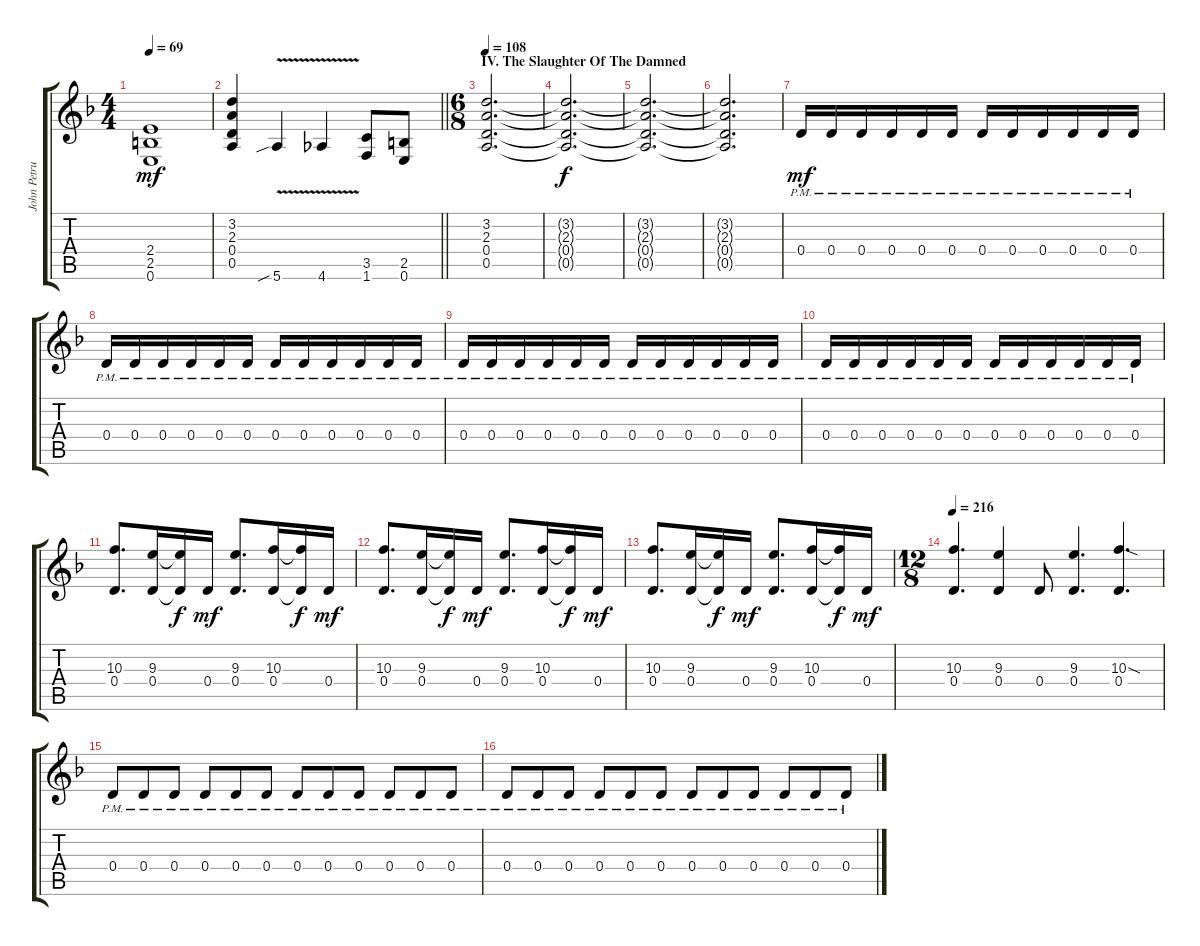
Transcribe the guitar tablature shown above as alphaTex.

\track ("John Petrucci - Guitar" "John Petru") {instrument distortionguitar}
\staff {score tabs}
\tuning (E4 B3 G3 D3 A2 E2) {hide}
\ts (4 4)
\tempo 69
\clef g2
\ks dminor
(2.4 2.5 0.6).1{dy mf} |
\barLineRight lightlight
(3.2 2.3 0.4 0.5).4 5.6{v sib}.4 4.6{v}.4 (3.5 1.6).8 (2.5 0.6).8 |
\ts (6 8)
\section ("" "IV. The Slaughter Of The Damned")
\tempo 108
(3.2 2.3 0.4 0.5).2{d} |
(3.2{t} 2.3{t} 0.4{t} 0.5{t}).2{d dy f} |
(3.2{t} 2.3{t} 0.4{t} 0.5{t}).2{d} |
(3.2{t} 2.3{t} 0.4{t} 0.5{t}).2{d} |
0.4{pm}.16{dy mf} 0.4{pm}.16 0.4{pm}.16 0.4{pm}.16 0.4{pm}.16 0.4{pm}.16 0.4{pm}.16 0.4{pm}.16 0.4{pm}.16 0.4{pm}.16 0.4{pm}.16 0.4{pm}.16 |
0.4{pm}.16 0.4{pm}.16 0.4{pm}.16 0.4{pm}.16 0.4{pm}.16 0.4{pm}.16 0.4{pm}.16 0.4{pm}.16 0.4{pm}.16 0.4{pm}.16 0.4{pm}.16 0.4{pm}.16 |
0.4{pm}.16 0.4{pm}.16 0.4{pm}.16 0.4{pm}.16 0.4{pm}.16 0.4{pm}.16 0.4{pm}.16 0.4{pm}.16 0.4{pm}.16 0.4{pm}.16 0.4{pm}.16 0.4{pm}.16 |
0.4{pm}.16 0.4{pm}.16 0.4{pm}.16 0.4{pm}.16 0.4{pm}.16 0.4{pm}.16 0.4{pm}.16 0.4{pm}.16 0.4{pm}.16 0.4{pm}.16 0.4{pm}.16 0.4{pm}.16 |
(10.3 0.4).8{d} (9.3 0.4).16 (9.3{t} 0.4{t}).16{dy f} 0.4.16{dy mf} (9.3 0.4).8{d} (10.3 0.4).16 (10.3{t} 0.4{t}).16{dy f} 0.4.16{dy mf} |
(10.3 0.4).8{d} (9.3 0.4).16 (9.3{t} 0.4{t}).16{dy f} 0.4.16{dy mf} (9.3 0.4).8{d} (10.3 0.4).16 (10.3{t} 0.4{t}).16{dy f} 0.4.16{dy mf} |
(10.3 0.4).8{d} (9.3 0.4).16 (9.3{t} 0.4{t}).16{dy f} 0.4.16{dy mf} (9.3 0.4).8{d} (10.3 0.4).16 (10.3{t} 0.4{t}).16{dy f} 0.4.16{dy mf} |
\ts (12 8)
\tempo 216
(10.3 0.4).4{d} (9.3 0.4).4 0.4.8 (9.3 0.4).4{d} (10.3{sod} 0.4).4{d} |
0.4{pm}.8 0.4{pm}.8 0.4{pm}.8 0.4{pm}.8 0.4{pm}.8 0.4{pm}.8 0.4{pm}.8 0.4{pm}.8 0.4{pm}.8 0.4{pm}.8 0.4{pm}.8 0.4{pm}.8 |
0.4{pm}.8 0.4{pm}.8 0.4{pm}.8 0.4{pm}.8 0.4{pm}.8 0.4{pm}.8 0.4{pm}.8 0.4{pm}.8 0.4{pm}.8 0.4{pm}.8 0.4{pm}.8 0.4{pm}.8
